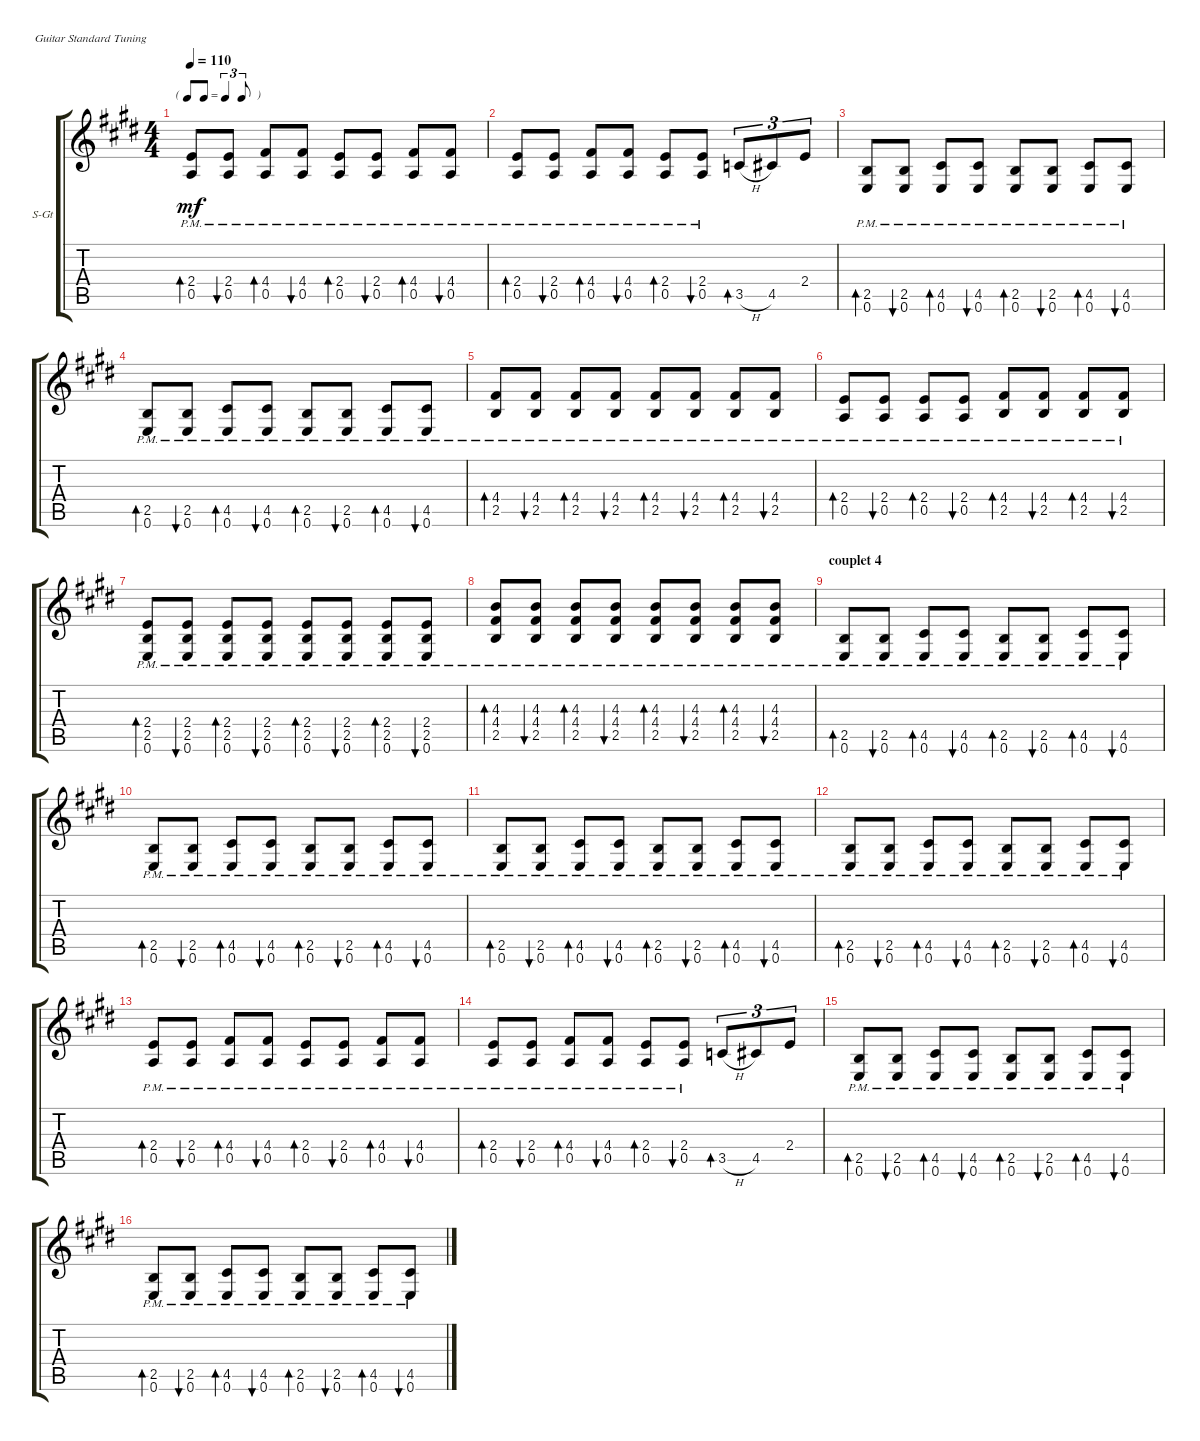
\defaultSystemsLayout 4
\bracketExtendMode groupsimilarinstruments
\firstSystemTrackNameOrientation horizontal
\otherSystemsTrackNameOrientation horizontal
\track ("Steel Guitar" "S-Gt") {instrument acousticguitarsteel}
\staff {score tabs}
\tuning (E4 B3 G3 D3 A2 E2)
\ts (4 4)
\tf triplet8th
\tempo 110
\clef g2
\ks e
(0.5{pm} 2.4{pm}).8{bd 30 dy mf} (0.5{pm} 2.4{pm}).8{bu 30} (0.5{pm} 4.4{pm}).8{bd 30} (0.5{pm} 4.4{pm}).8{bu 30} (0.5{pm} 2.4{pm}).8{bd 30} (0.5{pm} 2.4{pm}).8{bu 30} (0.5{pm} 4.4{pm}).8{bd 30} (0.5{pm} 4.4{pm}).8{bu 30} |
(0.5{pm} 2.4{pm}).8{bd 30} (0.5{pm} 2.4{pm}).8{bu 30} (0.5{pm} 4.4{pm}).8{bd 30} (0.5{pm} 4.4{pm}).8{bu 30} (0.5{pm} 2.4{pm}).8{bd 30} (0.5{pm} 2.4{pm}).8{bu 30} 3.5{h}.8{tu (3 2) bd 30} 4.5.8{tu (3 2)} 2.4.8{tu (3 2)} |
(0.6{pm} 2.5{pm}).8{bd 30} (0.6{pm} 2.5{pm}).8{bu 30} (0.6{pm} 4.5{pm}).8{bd 30} (0.6{pm} 4.5{pm}).8{bu 30} (0.6{pm} 2.5{pm}).8{bd 30} (0.6{pm} 2.5{pm}).8{bu 30} (0.6{pm} 4.5{pm}).8{bd 30} (0.6{pm} 4.5{pm}).8{bu 30} |
(0.6{pm} 2.5{pm}).8{bd 30} (0.6{pm} 2.5{pm}).8{bu 30} (0.6{pm} 4.5{pm}).8{bd 30} (0.6{pm} 4.5{pm}).8{bu 30} (0.6{pm} 2.5{pm}).8{bd 30} (0.6{pm} 2.5{pm}).8{bu 30} (0.6{pm} 4.5{pm}).8{bd 30} (0.6{pm} 4.5{pm}).8{bu 30} |
(2.5{pm} 4.4{pm}).8{bd 30} (2.5{pm} 4.4{pm}).8{bu 30} (2.5{pm} 4.4{pm}).8{bd 30} (2.5{pm} 4.4{pm}).8{bu 30} (2.5{pm} 4.4{pm}).8{bd 30} (2.5{pm} 4.4{pm}).8{bu 30} (2.5{pm} 4.4{pm}).8{bd 30} (2.5{pm} 4.4{pm}).8{bu 30} |
(0.5{pm} 2.4{pm}).8{bd 30} (0.5{pm} 2.4{pm}).8{bu 30} (0.5{pm} 2.4{pm}).8{bd 30} (0.5{pm} 2.4{pm}).8{bu 30} (2.5{pm} 4.4{pm}).8{bd 30} (2.5{pm} 4.4{pm}).8{bu 30} (2.5{pm} 4.4{pm}).8{bd 30} (2.5{pm} 4.4{pm}).8{bu 30} |
(0.6{pm} 2.5{pm} 2.4).8{bd 30} (0.6{pm} 2.5{pm} 2.4).8{bu 30} (0.6{pm} 2.5{pm} 2.4).8{bd 30} (0.6{pm} 2.5{pm} 2.4).8{bu 30} (0.6{pm} 2.5{pm} 2.4).8{bd 30} (0.6{pm} 2.5{pm} 2.4).8{bu 30} (0.6{pm} 2.5{pm} 2.4).8{bd 30} (0.6{pm} 2.5{pm} 2.4).8{bu 30} |
(2.5{pm} 4.4 4.3).8{bd 30} (2.5{pm} 4.4 4.3).8{bu 30} (2.5{pm} 4.4 4.3).8{bd 30} (2.5{pm} 4.4 4.3).8{bu 30} (2.5{pm} 4.4 4.3).8{bd 30} (2.5{pm} 4.4 4.3).8{bu 30} (2.5{pm} 4.4 4.3).8{bd 30} (2.5{pm} 4.4 4.3).8{bu 30} |
\section ("" "couplet 4")
(0.6{pm} 2.5{pm}).8{bd 30} (0.6{pm} 2.5{pm}).8{bu 30} (0.6{pm} 4.5{pm}).8{bd 30} (0.6{pm} 4.5{pm}).8{bu 30} (0.6{pm} 2.5{pm}).8{bd 30} (0.6{pm} 2.5{pm}).8{bu 30} (0.6{pm} 4.5{pm}).8{bd 30} (0.6{pm} 4.5{pm}).8{bu 30} |
(0.6{pm} 2.5{pm}).8{bd 30} (0.6{pm} 2.5{pm}).8{bu 30} (0.6{pm} 4.5{pm}).8{bd 30} (0.6{pm} 4.5{pm}).8{bu 30} (0.6{pm} 2.5{pm}).8{bd 30} (0.6{pm} 2.5{pm}).8{bu 30} (0.6{pm} 4.5{pm}).8{bd 30} (0.6{pm} 4.5{pm}).8{bu 30} |
(0.6{pm} 2.5{pm}).8{bd 30} (0.6{pm} 2.5{pm}).8{bu 30} (0.6{pm} 4.5{pm}).8{bd 30} (0.6{pm} 4.5{pm}).8{bu 30} (0.6{pm} 2.5{pm}).8{bd 30} (0.6{pm} 2.5{pm}).8{bu 30} (0.6{pm} 4.5{pm}).8{bd 30} (0.6{pm} 4.5{pm}).8{bu 30} |
(0.6{pm} 2.5{pm}).8{bd 30} (0.6{pm} 2.5{pm}).8{bu 30} (0.6{pm} 4.5{pm}).8{bd 30} (0.6{pm} 4.5{pm}).8{bu 30} (0.6{pm} 2.5{pm}).8{bd 30} (0.6{pm} 2.5{pm}).8{bu 30} (0.6{pm} 4.5{pm}).8{bd 30} (0.6{pm} 4.5{pm}).8{bu 30} |
(0.5{pm} 2.4{pm}).8{bd 30} (0.5{pm} 2.4{pm}).8{bu 30} (0.5{pm} 4.4{pm}).8{bd 30} (0.5{pm} 4.4{pm}).8{bu 30} (0.5{pm} 2.4{pm}).8{bd 30} (0.5{pm} 2.4{pm}).8{bu 30} (0.5{pm} 4.4{pm}).8{bd 30} (0.5{pm} 4.4{pm}).8{bu 30} |
(0.5{pm} 2.4{pm}).8{bd 30} (0.5{pm} 2.4{pm}).8{bu 30} (0.5{pm} 4.4{pm}).8{bd 30} (0.5{pm} 4.4{pm}).8{bu 30} (0.5{pm} 2.4{pm}).8{bd 30} (0.5{pm} 2.4{pm}).8{bu 30} 3.5{h}.8{tu (3 2) bd 30} 4.5.8{tu (3 2)} 2.4.8{tu (3 2)} |
(0.6{pm} 2.5{pm}).8{bd 30} (0.6{pm} 2.5{pm}).8{bu 30} (0.6{pm} 4.5{pm}).8{bd 30} (0.6{pm} 4.5{pm}).8{bu 30} (0.6{pm} 2.5{pm}).8{bd 30} (0.6{pm} 2.5{pm}).8{bu 30} (0.6{pm} 4.5{pm}).8{bd 30} (0.6{pm} 4.5{pm}).8{bu 30} |
(0.6{pm} 2.5{pm}).8{bd 30} (0.6{pm} 2.5{pm}).8{bu 30} (0.6{pm} 4.5{pm}).8{bd 30} (0.6{pm} 4.5{pm}).8{bu 30} (0.6{pm} 2.5{pm}).8{bd 30} (0.6{pm} 2.5{pm}).8{bu 30} (0.6{pm} 4.5{pm}).8{bd 30} (0.6{pm} 4.5{pm}).8{bu 30}
